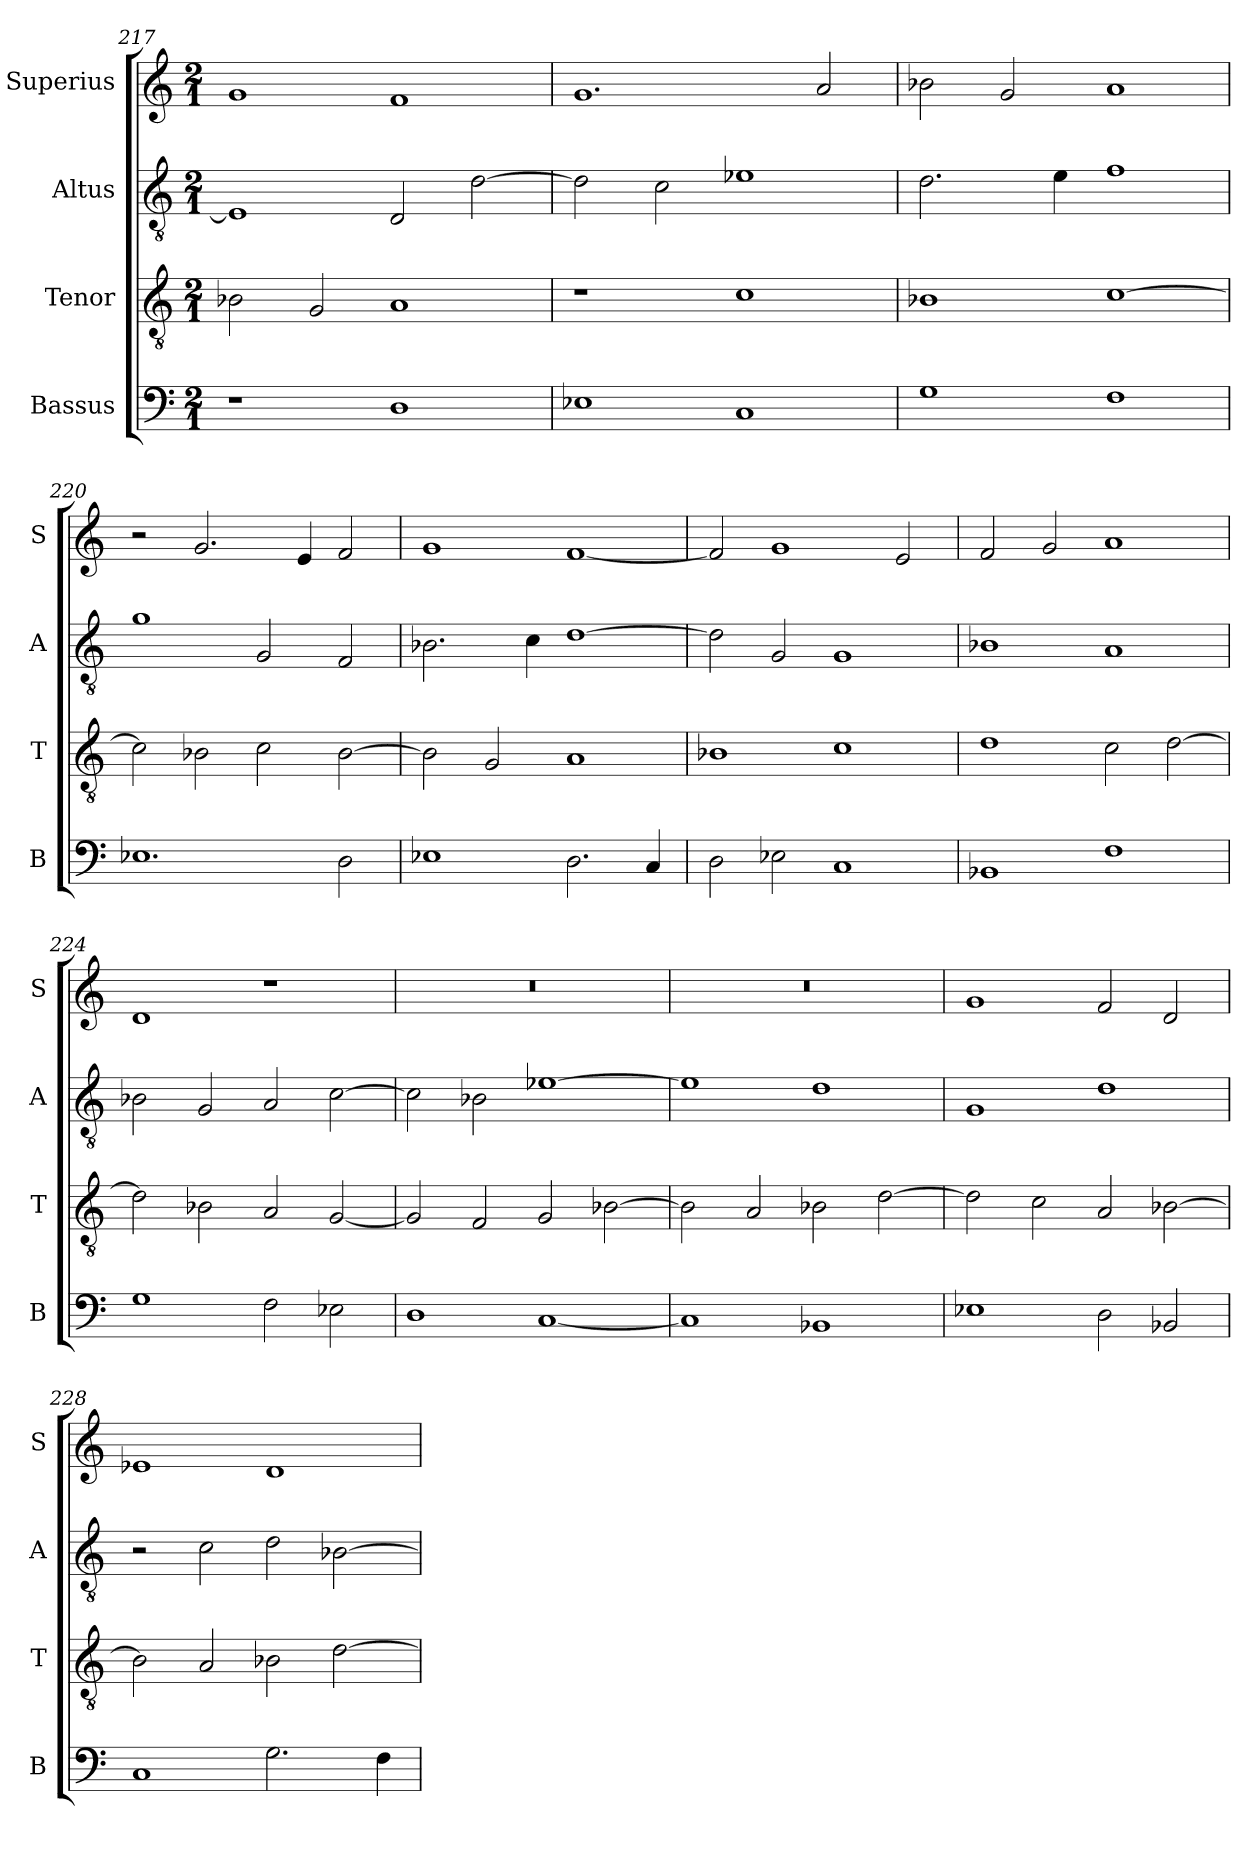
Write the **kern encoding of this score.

**kern	**kern	**kern	**kern
*part4	*part3	*part2	*part1
*staff4	*staff3	*staff2	*staff1
*I"Bassus	*I"Tenor	*I"Altus	*I"Superius
*I'B	*I'T	*I'A	*I'S
*clefF4	*clefGv2	*clefGv2	*clefG2
*k[]	*k[]	*k[]	*k[]
*M2/1	*M2/1	*M2/1	*M2/1
=217	=217	=217	=217
1r	2B-X\	1E-]	1g
.	2G/	.	.
1D	1A	2D/	1f
.	.	[2d\	.
=218	=218	=218	=218
1E-X	1r	2d\]	1.g
.	.	2c\	.
1C	1c	1e-X	.
.	.	.	2a/
=219	=219	=219	=219
1G	1B-X	2.d\	2b-X\
.	.	.	2g/
.	.	4e\	.
1F	[1c	1f	1a
=220	=220	=220	=220
1.E-X	2c\]	1g	2r
.	2B-X\	.	2.g/
.	2c\	2G/	.
.	.	.	4e/
2D\	[2B-\	2F/	2f/
=221	=221	=221	=221
1E-X	2B-\]	2.B-X\	1g
.	2G/	.	.
.	.	4c\	.
2.D\	1A	[1d	[1f
4C/	.	.	.
=222	=222	=222	=222
2D\	1B-X	2d\]	2f/]
2E-X\	.	2G/	1g
1C	1c	1G	.
.	.	.	2e/
=223	=223	=223	=223
1BB-X	1d	1B-X	2f/
.	.	.	2g/
1F	2c\	1A	1a
.	[2d\	.	.
=224	=224	=224	=224
1G	2d\]	2B-X\	1d
.	2B-X\	2G/	.
2F\	2A/	2A/	1r
2E-X\	[2G/	[2c\	.
=225	=225	=225	=225
1D	2G/]	2c\]	0r
.	2F/	2B-X\	.
[1C	2G/	[1e-X	.
.	[2B-X\	.	.
=226	=226	=226	=226
1C]	2B-\]	1e-]	0r
.	2A/	.	.
1BB-X	2B-X\	1d	.
.	[2d\	.	.
=227	=227	=227	=227
1E-X	2d\]	1G	1g
.	2c\	.	.
2D\	2A/	1d	2f/
2BB-X/	[2B-X\	.	2d/
=228	=228	=228	=228
1C	2B-\]	2r	1e-X
.	2A/	2c\	.
2.G\	2B-X\	2d\	1d
.	[2d\	[2B-X\	.
4F\	.	.	.
=	=	=	=
*-	*-	*-	*-
